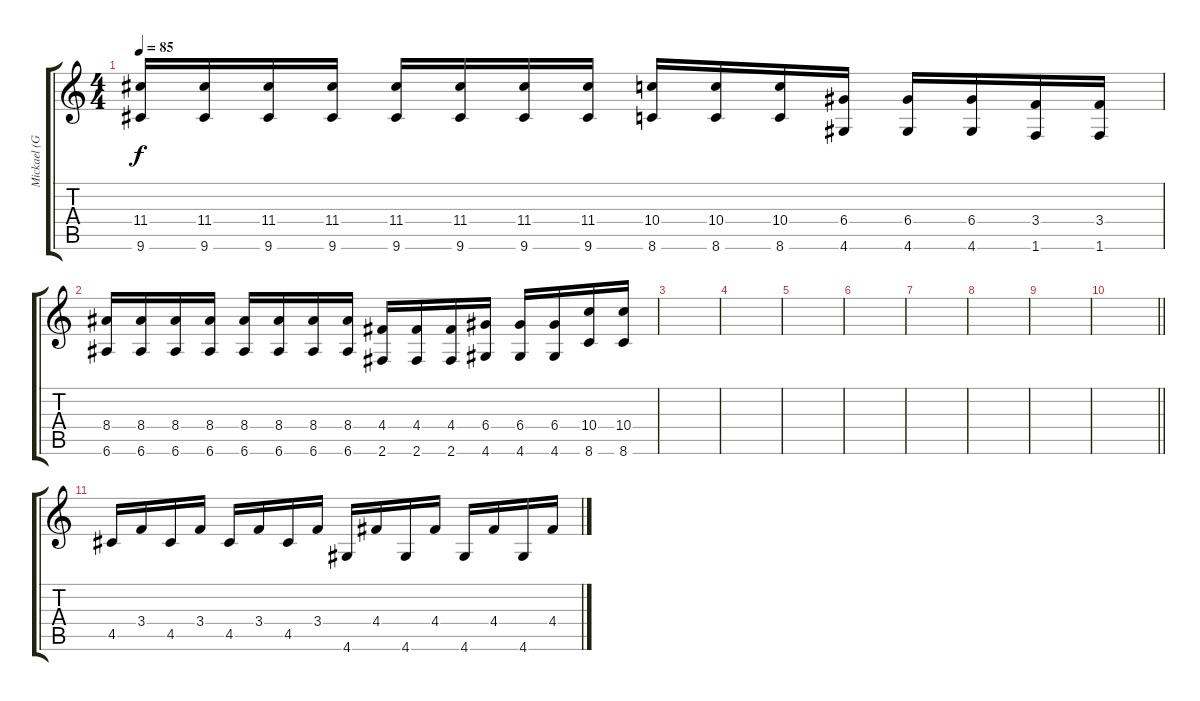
\track ("Mickael (Guitar_02)" "Mickael (G") {instrument distortionguitar}
\staff {score tabs}
\tuning (E4 B3 G3 D3 A2 E2) {hide}
\ts (4 4)
\tempo 85
\clef g2
\ks c
(11.4 9.6).16{dy f} (11.4 9.6).16 (11.4 9.6).16 (11.4 9.6).16 (11.4 9.6).16 (11.4 9.6).16 (11.4 9.6).16 (11.4 9.6).16 (10.4 8.6).16 (10.4 8.6).16 (10.4 8.6).16 (6.4 4.6).16 (6.4 4.6).16 (6.4 4.6).16 (3.4 1.6).16 (3.4 1.6).16 |
(8.4 6.6).16 (8.4 6.6).16 (8.4 6.6).16 (8.4 6.6).16 (8.4 6.6).16 (8.4 6.6).16 (8.4 6.6).16 (8.4 6.6).16 (4.4 2.6).16 (4.4 2.6).16 (4.4 2.6).16 (6.4 4.6).16 (6.4 4.6).16 (6.4 4.6).16 (10.4 8.6).16 (10.4 8.6).16 |
|
|
|
|
|
|
|
\barLineRight lightlight
|
4.5.16 3.4.16 4.5.16 3.4.16 4.5.16 3.4.16 4.5.16 3.4.16 4.6.16 4.4.16 4.6.16 4.4.16 4.6.16 4.4.16 4.6.16 4.4.16
